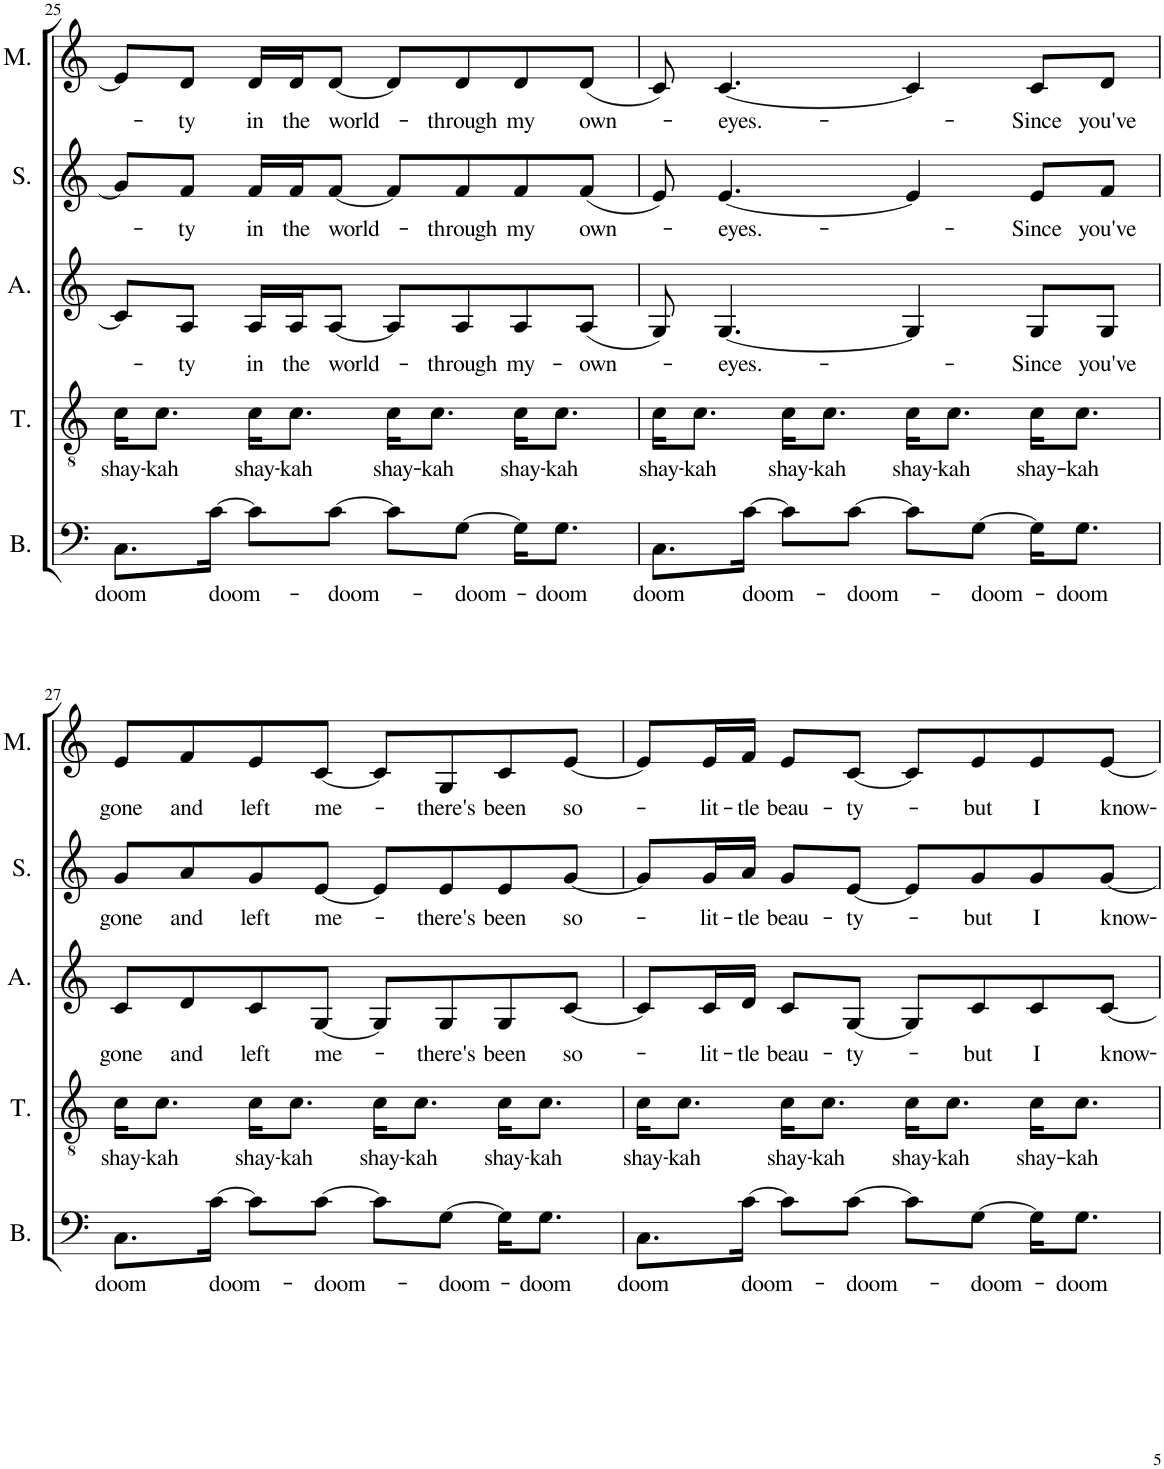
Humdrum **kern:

**kern	**text	**kern	**text	**kern	**text	**kern	**text	**kern	**text
*part5	*part5	*part4	*part4	*part3	*part3	*part2	*part2	*part1	*part1
*staff5	*staff5	*staff4	*staff4	*staff3	*staff3	*staff2	*staff2	*staff1	*staff1
*I"Bass	*	*I"Tenor	*	*I"Alto	*	*I"Soprano	*	*I"Melody	*
*I'B.	*	*I'T.	*	*I'A.	*	*I'S.	*	*I'M.	*
!!LO:PB:g=z
*clefF4	*	*clefGv2	*	*clefG2	*	*clefG2	*	*clefG2	*
*k[]	*	*k[]	*	*k[]	*	*k[]	*	*k[]	*
*M4/4	*	*M4/4	*	*M4/4	*	*M4/4	*	*M4/4	*
=25	=25	=25	=25	=25	=25	=25	=25	=25	=25
!	!LO:LY:b	!	!LO:LY:b	!	!	!	!	!	!
8.C\L	doom	16c\KL	shay-	8c/L]	.	8g/L]	.	8e/L]	.
!	!	!	!LO:LY:b	!	!	!	!	!	!
.	.	8.c\J	-kah	.	.	.	.	.	.
!	!	!	!	!	!LO:LY:b	!	!LO:LY:b	!	!LO:LY:b
.	.	.	.	8A/J	-ty	8f/J	-ty	8d/J	-ty
!	!LO:LY:b	!	!	!	!	!	!	!	!
[16c\Jk	doom-	.	.	.	.	.	.	.	.
!	!	!	!LO:LY:b	!	!LO:LY:b	!	!LO:LY:b	!	!LO:LY:b
8c\L]	.	16c\KL	shay-	16A/LL	in	16f/LL	in	16d/LL	in
!	!	!	!LO:LY:b	!	!LO:LY:b	!	!LO:LY:b	!	!LO:LY:b
.	.	8.c\J	-kah	16A/J	the	16f/J	the	16d/J	the
!	!LO:LY:b	!	!	!	!LO:LY:b	!	!LO:LY:b	!	!LO:LY:b
[8c\J	-doom-	.	.	[8A/J	world-	[8f/J	world-	[8d/J	world-
!	!	!	!LO:LY:b	!	!	!	!	!	!
8c\L]	.	16c\KL	shay-	8A/L]	.	8f/L]	.	8d/L]	.
!	!	!	!LO:LY:b	!	!	!	!	!	!
.	.	8.c\J	-kah	.	.	.	.	.	.
!	!LO:LY:b	!	!	!	!LO:LY:b	!	!LO:LY:b	!	!LO:LY:b
[8G\J	-doom-	.	.	8A/	-through	8f/	-through	8d/	-through
!	!	!	!LO:LY:b	!	!LO:LY:b	!	!LO:LY:b	!	!LO:LY:b
16G\KL]	.	16c\KL	shay-	8A/	my-	8f/	my	8d/	my
!	!LO:LY:b	!	!LO:LY:b	!	!	!	!	!	!
8.G\J	-doom	8.c\J	-kah	.	.	.	.	.	.
!	!	!	!	!	!LO:LY:b	!	!LO:LY:b	!	!LO:LY:b
.	.	.	.	(8A/J	-own-	(8f/J	own-	(8d/J	own-
=26	=26	=26	=26	=26	=26	=26	=26	=26	=26
!	!LO:LY:b	!	!LO:LY:b	!	!	!	!	!	!
8.C\L	doom	16c\KL	shay-	8G/)	.	8e/)	.	8c/)	.
!	!	!	!LO:LY:b	!	!	!	!	!	!
.	.	8.c\J	-kah	.	.	.	.	.	.
!	!	!	!	!	!LO:LY:b	!	!LO:LY:b	!	!LO:LY:b
.	.	.	.	[4.G/	-eyes.-	[4.e/	-eyes.-	[4.c/	-eyes.-
!	!LO:LY:b	!	!	!	!	!	!	!	!
[16c\Jk	doom-	.	.	.	.	.	.	.	.
!	!	!	!LO:LY:b	!	!	!	!	!	!
8c\L]	.	16c\KL	shay-	.	.	.	.	.	.
!	!	!	!LO:LY:b	!	!	!	!	!	!
.	.	8.c\J	-kah	.	.	.	.	.	.
!	!LO:LY:b	!	!	!	!	!	!	!	!
[8c\J	-doom-	.	.	.	.	.	.	.	.
!	!	!	!LO:LY:b	!	!	!	!	!	!
8c\L]	.	16c\KL	shay-	4G/]	.	4e/]	.	4c/]	.
!	!	!	!LO:LY:b	!	!	!	!	!	!
.	.	8.c\J	-kah	.	.	.	.	.	.
!	!LO:LY:b	!	!	!	!	!	!	!	!
[8G\J	-doom-	.	.	.	.	.	.	.	.
!	!	!	!LO:LY:b	!	!LO:LY:b	!	!LO:LY:b	!	!LO:LY:b
16G\KL]	.	16c\KL	shay-	8G/L	-Since	8e/L	-Since	8c/L	-Since
!	!LO:LY:b	!	!LO:LY:b	!	!	!	!	!	!
8.G\J	-doom	8.c\J	-kah	.	.	.	.	.	.
!	!	!	!	!	!LO:LY:b	!	!LO:LY:b	!	!LO:LY:b
.	.	.	.	8G/J	you've	8f/J	you've	8d/J	you've
!!LO:LB:g=z
=27	=27	=27	=27	=27	=27	=27	=27	=27	=27
!	!LO:LY:b	!	!LO:LY:b	!	!LO:LY:b	!	!LO:LY:b	!	!LO:LY:b
8.C\L	doom	16c\KL	shay-	8c/L	gone	8g/L	gone	8e/L	gone
!	!	!	!LO:LY:b	!	!	!	!	!	!
.	.	8.c\J	-kah	.	.	.	.	.	.
!	!	!	!	!	!LO:LY:b	!	!LO:LY:b	!	!LO:LY:b
.	.	.	.	8d/	and	8a/	and	8f/	and
!	!LO:LY:b	!	!	!	!	!	!	!	!
[16c\Jk	doom-	.	.	.	.	.	.	.	.
!	!	!	!LO:LY:b	!	!LO:LY:b	!	!LO:LY:b	!	!LO:LY:b
8c\L]	.	16c\KL	shay-	8c/	left	8g/	left	8e/	left
!	!	!	!LO:LY:b	!	!	!	!	!	!
.	.	8.c\J	-kah	.	.	.	.	.	.
!	!LO:LY:b	!	!	!	!LO:LY:b	!	!LO:LY:b	!	!LO:LY:b
[8c\J	-doom-	.	.	[8G/J	me-	[8e/J	me-	[8c/J	me-
!	!	!	!LO:LY:b	!	!	!	!	!	!
8c\L]	.	16c\KL	shay-	8G/L]	.	8e/L]	.	8c/L]	.
!	!	!	!LO:LY:b	!	!	!	!	!	!
.	.	8.c\J	-kah	.	.	.	.	.	.
!	!LO:LY:b	!	!	!	!LO:LY:b	!	!LO:LY:b	!	!LO:LY:b
[8G\J	-doom-	.	.	8G/	-there's	8e/	-there's	8G/	-there's
!	!	!	!LO:LY:b	!	!LO:LY:b	!	!LO:LY:b	!	!LO:LY:b
16G\KL]	.	16c\KL	shay-	8G/	been	8e/	been	8c/	been
!	!LO:LY:b	!	!LO:LY:b	!	!	!	!	!	!
8.G\J	-doom	8.c\J	-kah	.	.	.	.	.	.
!	!	!	!	!	!LO:LY:b	!	!LO:LY:b	!	!LO:LY:b
.	.	.	.	[8c/J	so-	[8g/J	so-	[8e/J	so-
=28	=28	=28	=28	=28	=28	=28	=28	=28	=28
!	!LO:LY:b	!	!LO:LY:b	!	!	!	!	!	!
8.C\L	doom	16c\KL	shay-	8c/L]	.	8g/L]	.	8e/L]	.
!	!	!	!LO:LY:b	!	!	!	!	!	!
.	.	8.c\J	-kah	.	.	.	.	.	.
!	!	!	!	!	!LO:LY:b	!	!LO:LY:b	!	!LO:LY:b
.	.	.	.	16c/L	-lit-	16g/L	-lit-	16e/L	-lit-
!	!LO:LY:b	!	!	!	!LO:LY:b	!	!LO:LY:b	!	!LO:LY:b
[16c\Jk	doom-	.	.	16d/JJ	-tle	16a/JJ	-tle	16f/JJ	-tle
!	!	!	!LO:LY:b	!	!LO:LY:b	!	!LO:LY:b	!	!LO:LY:b
8c\L]	.	16c\KL	shay-	8c/L	beau-	8g/L	beau-	8e/L	beau-
!	!	!	!LO:LY:b	!	!	!	!	!	!
.	.	8.c\J	-kah	.	.	.	.	.	.
!	!LO:LY:b	!	!	!	!LO:LY:b	!	!LO:LY:b	!	!LO:LY:b
[8c\J	-doom-	.	.	[8G/J	-ty-	[8e/J	-ty-	[8c/J	-ty-
!	!	!	!LO:LY:b	!	!	!	!	!	!
8c\L]	.	16c\KL	shay-	8G/L]	.	8e/L]	.	8c/L]	.
!	!	!	!LO:LY:b	!	!	!	!	!	!
.	.	8.c\J	-kah	.	.	.	.	.	.
!	!LO:LY:b	!	!	!	!LO:LY:b	!	!LO:LY:b	!	!LO:LY:b
[8G\J	-doom-	.	.	8c/	-but	8g/	-but	8e/	-but
!	!	!	!LO:LY:b	!	!LO:LY:b	!	!LO:LY:b	!	!LO:LY:b
16G\KL]	.	16c\KL	shay-	8c/	I	8g/	I	8e/	I
!	!LO:LY:b	!	!LO:LY:b	!	!	!	!	!	!
8.G\J	-doom	8.c\J	-kah	.	.	.	.	.	.
!	!	!	!	!	!LO:LY:b	!	!LO:LY:b	!	!LO:LY:b
.	.	.	.	[8c/J	know-	[8g/J	know-	[8e/J	know-
=	=	=	=	=	=	=	=	=	=
*-	*-	*-	*-	*-	*-	*-	*-	*-	*-
